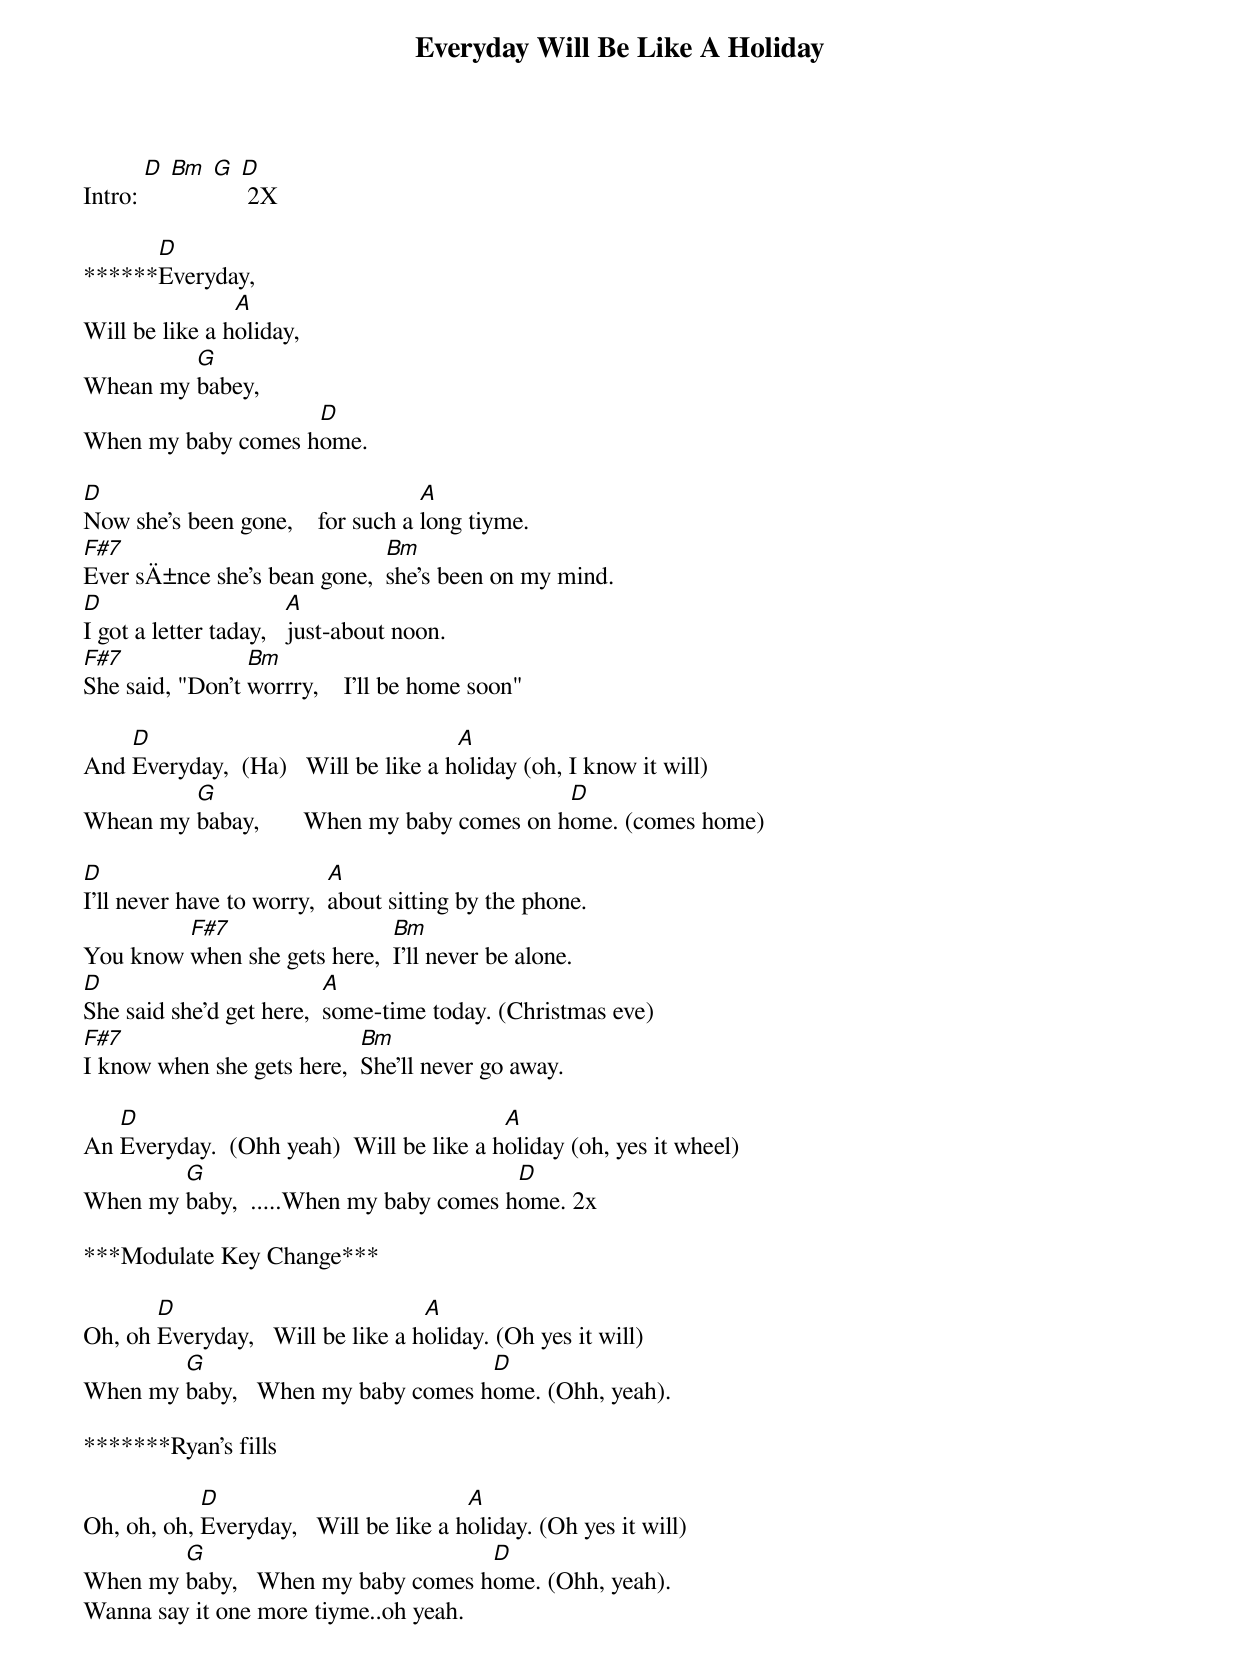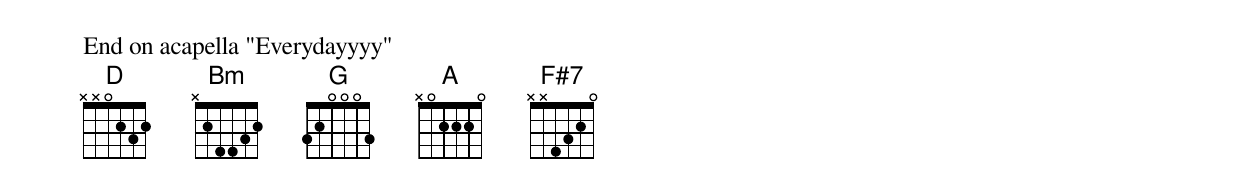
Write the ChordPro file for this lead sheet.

{title:Everyday Will Be Like A Holiday}
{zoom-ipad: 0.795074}
Intro: [D] [Bm] [G] [D] 2X

******[D]Everyday,
Will be like a h[A]oliday,
Whean my [G]babey,
When my baby comes h[D]ome.

[D]Now she's been gone,    for such a [A]long tiyme.
[F#7]Ever sÄ±nce she's bean gone,  [Bm]she's been on my mind.
[D]I got a letter taday,   [A]just-about noon.
[F#7]She said, "Don't [Bm]worrry,    I'll be home soon"

And [D]Everyday,  (Ha)   Will be like a h[A]oliday (oh, I know it will)
Whean my [G]babay,       When my baby comes on h[D]ome. (comes home)

[D]I'll never have to worry,  [A]about sitting by the phone.
You know [F#7]when she gets here,  [Bm]I'll never be alone.
[D]She said she'd get here,  [A]some-time today. (Christmas eve)
[F#7]I know when she gets here,  [Bm]She'll never go away.

An [D]Everyday.  (Ohh yeah)  Will be like a h[A]oliday (oh, yes it wheel)
When my [G]baby,  .....When my baby comes h[D]ome. 2x

***Modulate Key Change***

Oh, oh [D]Everyday,   Will be like a h[A]oliday. (Oh yes it will)
When my [G]baby,   When my baby comes h[D]ome. (Ohh, yeah).

*******Ryan's fills

Oh, oh, oh, [D]Everyday,   Will be like a h[A]oliday. (Oh yes it will)
When my [G]baby,   When my baby comes h[D]ome. (Ohh, yeah).
Wanna say it one more tiyme..oh yeah.


End on acapella "Everydayyyy"
